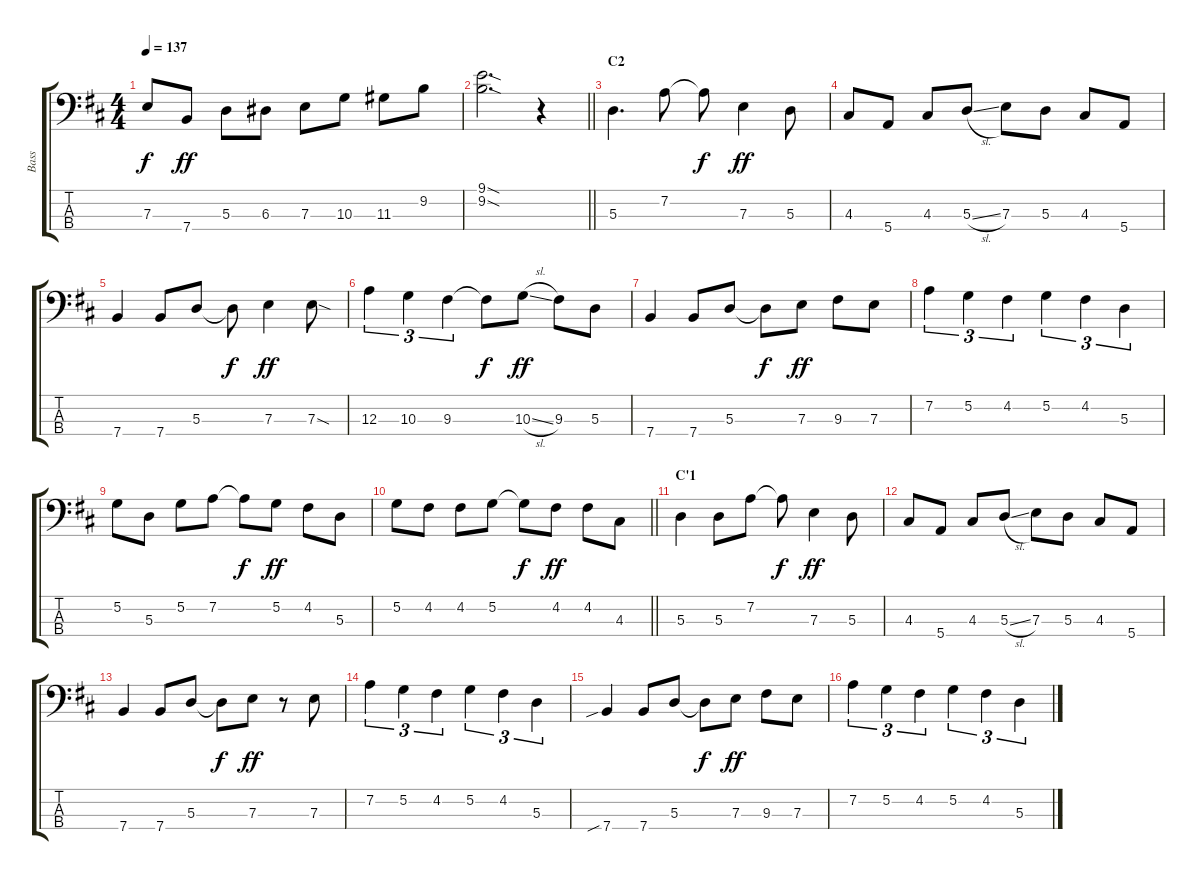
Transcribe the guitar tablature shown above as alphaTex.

\track ("Bass" "Bass") {instrument electricbasspick}
\staff {score tabs}
\tuning (G2 D2 A1 E1) {hide}
\ts (4 4)
\tempo 137
\clef f4
\ks d
7.3{t}.8{dy f} 7.4.8{dy ff} 5.3.8 6.3.8 7.3.8 10.3.8 11.3.8 9.2.8 |
\barLineRight lightlight
(9.1{sod} 9.2{sod}).2{d} r.4 |
\section ("" "C2")
5.3.4{d} 7.2.8 7.2{t}.8{dy f} 7.3.4{dy ff} 5.3.8 |
4.3.8 5.4.8 4.3.8 5.3{sl}.8 7.3.8 5.3.8 4.3.8 5.4.8 |
7.4.4 7.4.8 5.3.8 5.3{t}.8{dy f} 7.3.4{dy ff} 7.3{sod}.8 |
12.3.4{tu (3 2)} 10.3.4{tu (3 2)} 9.3.4{tu (3 2)} 9.3{t}.8{dy f} 10.3{sl}.8{dy ff} 9.3.8 5.3.8 |
7.4.4 7.4.8 5.3.8 5.3{t}.8{dy f} 7.3.8{dy ff} 9.3.8 7.3.8 |
7.2.4{tu (3 2)} 5.2.4{tu (3 2)} 4.2.4{tu (3 2)} 5.2.4{tu (3 2)} 4.2.4{tu (3 2)} 5.3.4{tu (3 2)} |
5.2.8 5.3.8 5.2.8 7.2.8 7.2{t}.8{dy f} 5.2.8{dy ff} 4.2.8 5.3.8 |
\barLineRight lightlight
5.2.8 4.2.8 4.2.8 5.2.8 5.2{t}.8{dy f} 4.2.8{dy ff} 4.2.8 4.3.8 |
\section ("" "C'1")
5.3.4 5.3.8 7.2.8 7.2{t}.8{dy f} 7.3.4{dy ff} 5.3.8 |
4.3.8 5.4.8 4.3.8 5.3{sl}.8 7.3.8 5.3.8 4.3.8 5.4.8 |
7.4.4 7.4.8 5.3.8 5.3{t}.8{dy f} 7.3.8{dy ff} r.8 7.3.8 |
7.2.4{tu (3 2)} 5.2.4{tu (3 2)} 4.2.4{tu (3 2)} 5.2.4{tu (3 2)} 4.2.4{tu (3 2)} 5.3.4{tu (3 2)} |
7.4{sib}.4 7.4.8 5.3.8 5.3{t}.8{dy f} 7.3.8{dy ff} 9.3.8 7.3.8 |
7.2.4{tu (3 2)} 5.2.4{tu (3 2)} 4.2.4{tu (3 2)} 5.2.4{tu (3 2)} 4.2.4{tu (3 2)} 5.3.4{tu (3 2)}
